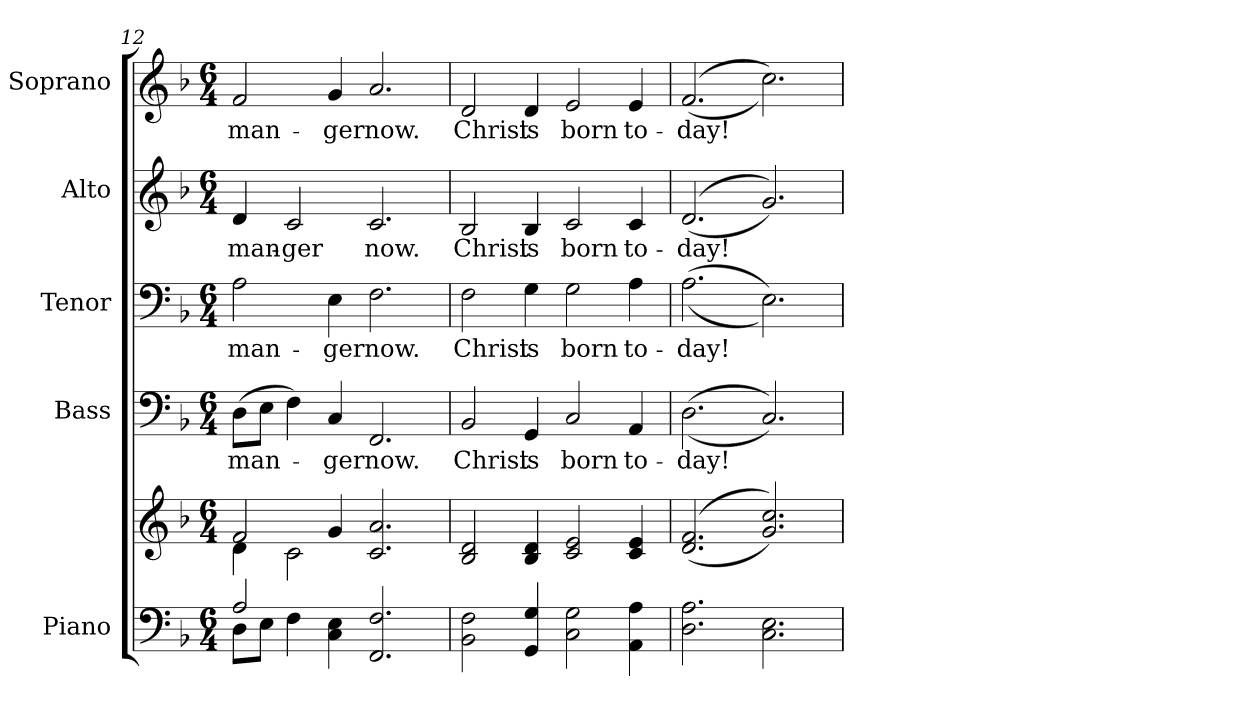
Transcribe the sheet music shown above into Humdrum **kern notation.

**kern	**kern	**kern	**text	**kern	**text	**kern	**text	**kern	**text
*part5	*part5	*part4	*part4	*part3	*part3	*part2	*part2	*part1	*part1
*staff6	*staff5	*staff4	*staff4	*staff3	*staff3	*staff2	*staff2	*staff1	*staff1
*I"Piano	*	*I"Bass	*	*I"Tenor	*	*I"Alto	*	*I"Soprano	*
*I'Pno.	*	*I'B.	*	*I'T.	*	*I'A.	*	*I'S.	*
*clefF4	*clefG2	*clefF4	*	*clefF4	*	*clefG2	*	*clefG2	*
*k[b-]	*k[b-]	*k[b-]	*	*k[b-]	*	*k[b-]	*	*k[b-]	*
*F:	*F:	*F:	*	*F:	*	*F:	*	*F:	*
*M6/4	*M6/4	*M6/4	*	*M6/4	*	*M6/4	*	*M6/4	*
=12	=12	=12	=12	=12	=12	=12	=12	=12	=12
*^	*^	*	*	*	*	*	*	*	*
!	!	!	!	!	!LO:LY:b:color=#000000	!	!	!	!	!	!
!	!	!	!	!	!	!	!LO:LY:b:color=#000000	!	!	!	!
!	!	!	!	!	!	!	!	!	!LO:LY:b:color=#000000	!	!
!	!	!	!	!	!	!	!	!	!	!	!LO:LY:b:color=#000000
2Ai/	8Di\L	2fi/	4di\	(8Di\L	man-	2Ai\	man-	4di/	man-	2fi/	man-
.	8Ei\J	.	.	8Ei\J	.	.	.	.	.	.	.
!	!	!	!	!	!	!	!	!	!LO:LY:b:color=#000000	!	!
.	4Fi\	.	2ci\	4Fi\)	.	.	.	2ci/	-ger	.	.
!	!	!	!	!	!LO:LY:b:color=#000000	!	!	!	!	!	!
!	!	!	!	!	!	!	!LO:LY:b:color=#000000	!	!	!	!
!	!	!	!	!	!	!	!	!	!	!	!LO:LY:b:color=#000000
4Ci\ 4Ei	4ryy	4gi/	.	4Ci/	-ger	4Ei\	-ger	.	.	4gi/	-ger
!	!	!	!	!	!LO:LY:b:color=#000000	!	!	!	!	!	!
!	!	!	!	!	!	!	!LO:LY:b:color=#000000	!	!	!	!
!	!	!	!	!	!	!	!	!	!LO:LY:b:color=#000000	!	!
!	!	!	!	!	!	!	!	!	!	!	!LO:LY:b:color=#000000
2.FFi/ 2.Fi	2.ryy	2.ci/ 2.ai	2.ryy	2.FFi/	now.	2.Fi\	now.	2.ci/	now.	2.ai/	now.
*v	*v	*	*	*	*	*	*	*	*	*	*
*	*v	*v	*	*	*	*	*	*	*	*
!!LO:PB:g=z
=13	=13	=13	=13	=13	=13	=13	=13	=13	=13
*^	*^	*	*	*	*	*	*	*	*
!	!	!	!	!	!LO:LY:b:color=#000000	!	!	!	!	!	!
*v	*v	*	*	*	*	*	*	*	*	*	*
*	*v	*v	*	*	*	*	*	*	*	*
*^	*^	*	*	*	*	*	*	*	*
!	!	!	!	!	!	!	!LO:LY:b:color=#000000	!	!	!	!
*v	*v	*	*	*	*	*	*	*	*	*	*
*	*v	*v	*	*	*	*	*	*	*	*
*^	*^	*	*	*	*	*	*	*	*
!	!	!	!	!	!	!	!	!	!LO:LY:b:color=#000000	!	!
*v	*v	*	*	*	*	*	*	*	*	*	*
*	*v	*v	*	*	*	*	*	*	*	*
*^	*^	*	*	*	*	*	*	*	*
!	!	!	!	!	!	!	!	!	!	!	!LO:LY:b:color=#000000
*v	*v	*	*	*	*	*	*	*	*	*	*
*	*v	*v	*	*	*	*	*	*	*	*
2BB-i\ 2Fi	2B-i/ 2di	2BB-i/	Christ	2Fi\	Christ	2B-i/	Christ	2di/	Christ
!	!	!	!LO:LY:b:color=#000000	!	!	!	!	!	!
!	!	!	!	!	!LO:LY:b:color=#000000	!	!	!	!
!	!	!	!	!	!	!	!LO:LY:b:color=#000000	!	!
!	!	!	!	!	!	!	!	!	!LO:LY:b:color=#000000
4GGi/ 4Gi	4B-i/ 4di	4GGi/	is	4Gi\	is	4B-i/	is	4di/	is
!	!	!	!LO:LY:b:color=#000000	!	!	!	!	!	!
!	!	!	!	!	!LO:LY:b:color=#000000	!	!	!	!
!	!	!	!	!	!	!	!LO:LY:b:color=#000000	!	!
!	!	!	!	!	!	!	!	!	!LO:LY:b:color=#000000
2Ci\ 2Gi	2ci/ 2ei	2Ci/	born	2Gi\	born	2ci/	born	2ei/	born
!	!	!	!LO:LY:b:color=#000000	!	!	!	!	!	!
!	!	!	!	!	!LO:LY:b:color=#000000	!	!	!	!
!	!	!	!	!	!	!	!LO:LY:b:color=#000000	!	!
!	!	!	!	!	!	!	!	!	!LO:LY:b:color=#000000
4AAi\ 4Ai	4ci/ 4ei	4AAi/	to-	4Ai\	to-	4ci/	to-	4ei/	to-
=14	=14	=14	=14	=14	=14	=14	=14	=14	=14
!	!	!	!LO:LY:b:color=#000000	!	!	!	!	!	!
!	!	!	!	!	!LO:LY:b:color=#000000	!	!	!	!
!	!	!	!	!	!	!	!LO:LY:b:color=#000000	!	!
!	!	!	!	!	!	!	!	!	!LO:LY:b:color=#000000
2.Di\ 2.Ai	((2.di/ 2.fi	((2.Di\	-day!	((2.Ai\	-day!	((2.di/	-day!	((2.fi/	-day!
2.Ci\ 2.Ei	2.gi/ 2.cci))	2.Ci/))	.	2.Ei\))	.	2.gi/))	.	2.cci\))	.
=	=	=	=	=	=	=	=	=	=
*-	*-	*-	*-	*-	*-	*-	*-	*-	*-
